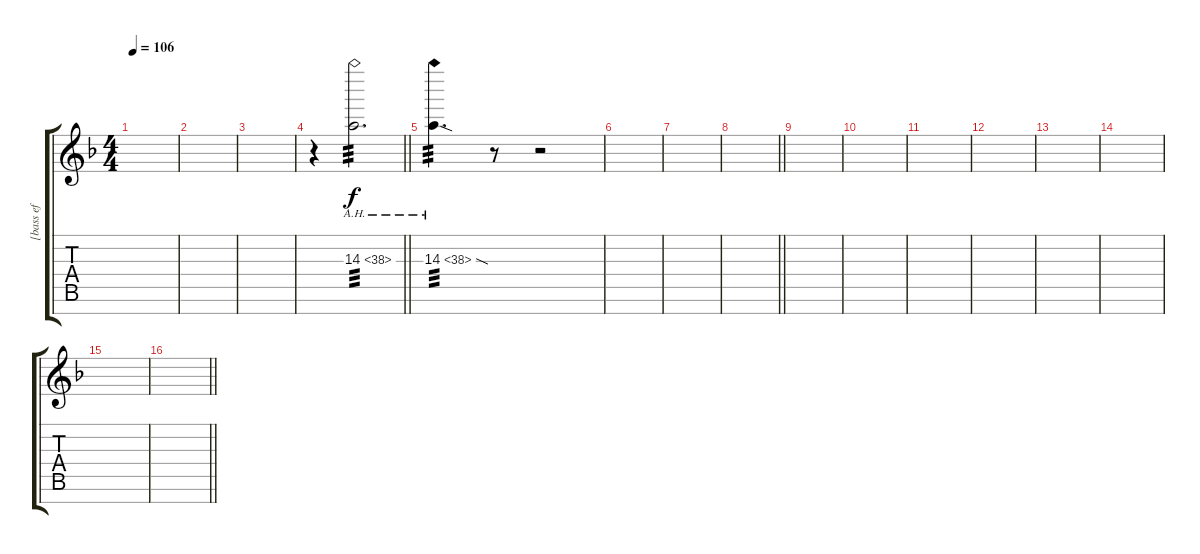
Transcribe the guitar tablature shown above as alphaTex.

\track ("  [bass effects]" "  [bass ef") {instrument electricbasspick}
\staff {score tabs}
\tuning (E4 B3 G3 D3 A2 E2 B1) {hide}
\ts (4 4)
\tempo 106
\clef g2
\ks dminor
|
|
|
\barLineRight lightlight
r.4{volume 0} 14.3{ah 24}.2{d tp 3 volume 10} |
14.3{ah 24 sod}.4{d tp 3} r.8 r.2 |
|
|
\barLineRight lightlight
|
|
|
|
|
|
|
|
\barLineRight lightlight
